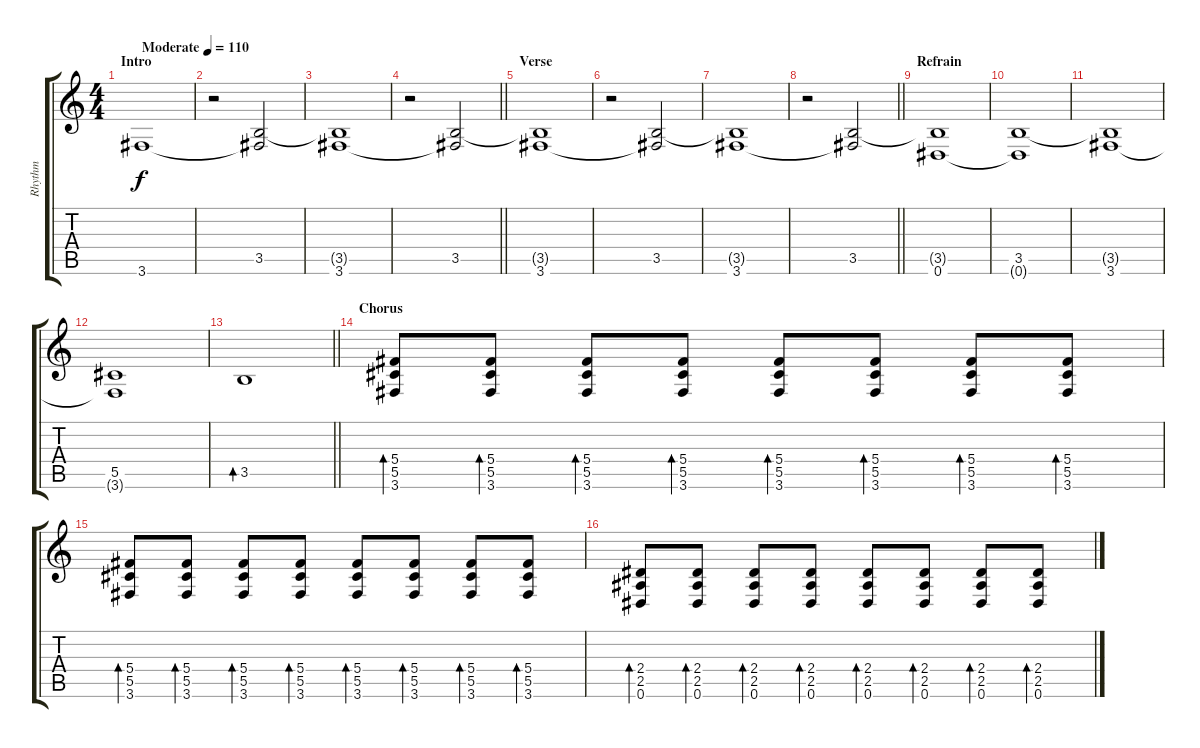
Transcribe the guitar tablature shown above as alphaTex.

\track ("Rhythm" "Rhythm") {instrument electricguitarjazz}
\staff {score tabs}
\tuning (Eb4 Bb3 Gb3 Db3 Ab2 Eb2) {hide}
\ts (4 4)
\section ("" "Intro")
\tempo (110 "Moderate")
\clef g2
\ks c
3.6.1{dy f instrument electricguitarjazz} |
r.2 (3.5 3.6{t}).2 |
(3.5{t} 3.6).1 |
\barLineRight lightlight
r.2 (3.5 3.6{t}).2 |
\section ("" "Verse")
(3.5{t} 3.6).1 |
r.2 (3.5 3.6{t}).2 |
(3.5{t} 3.6).1 |
\barLineRight lightlight
r.2 (3.5 3.6{t}).2 |
\section ("" "Refrain")
(3.5{t} 0.6).1 |
(3.5 0.6{t}).1 |
(3.5{t} 3.6).1 |
(5.5 3.6{t}).1 |
\barLineRight lightlight
3.5.1{bd 480} |
\section ("" "Chorus")
(5.4 5.5 3.6).8{bd 60 instrument electricguitarmuted} (5.4 5.5 3.6).8{bd 60} (5.4 5.5 3.6).8{bd 60} (5.4 5.5 3.6).8{bd 60} (5.4 5.5 3.6).8{bd 60} (5.4 5.5 3.6).8{bd 60} (5.4 5.5 3.6).8{bd 60} (5.4 5.5 3.6).8{bd 60} |
(5.4 5.5 3.6).8{bd 60} (5.4 5.5 3.6).8{bd 60} (5.4 5.5 3.6).8{bd 60} (5.4 5.5 3.6).8{bd 60} (5.4 5.5 3.6).8{bd 60} (5.4 5.5 3.6).8{bd 60} (5.4 5.5 3.6).8{bd 60} (5.4 5.5 3.6).8{bd 60} |
(2.4 2.5 0.6).8{bd 60} (2.4 2.5 0.6).8{bd 60} (2.4 2.5 0.6).8{bd 60} (2.4 2.5 0.6).8{bd 60} (2.4 2.5 0.6).8{bd 60} (2.4 2.5 0.6).8{bd 60} (2.4 2.5 0.6).8{bd 60} (2.4 2.5 0.6).8{bd 60}
